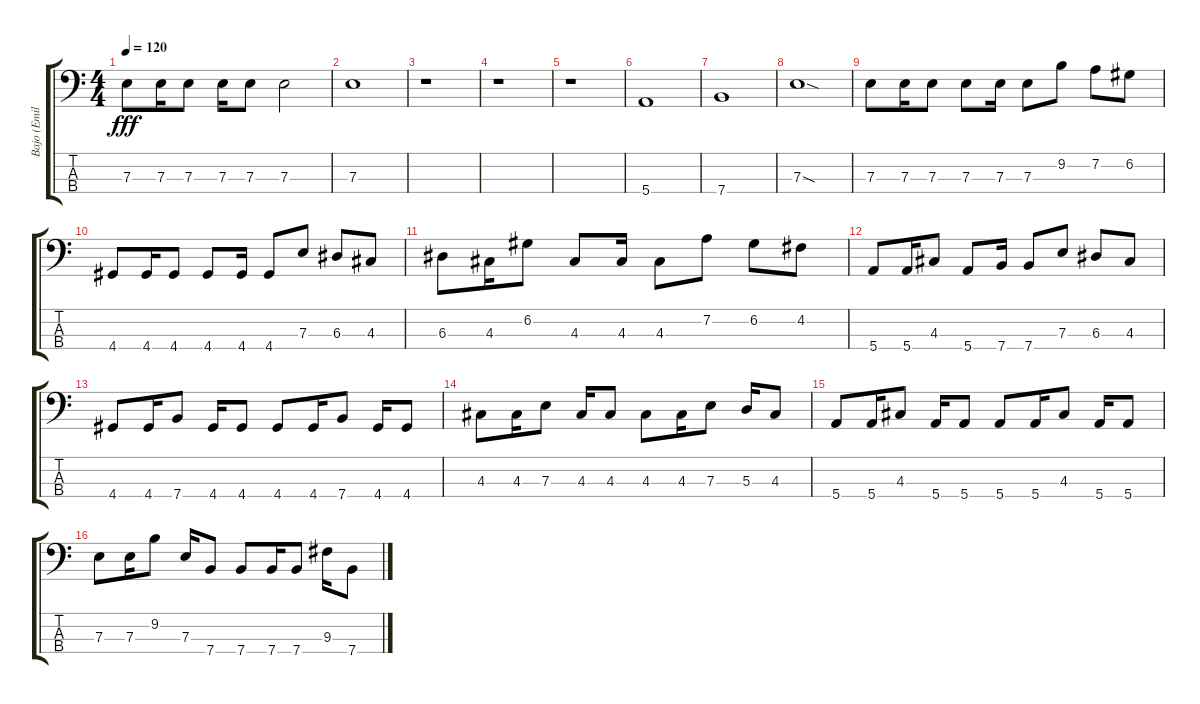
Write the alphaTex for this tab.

\track ("Bajo (Emilio Bruce)" "Bajo (Emil") {instrument electricbasspick}
\staff {score tabs}
\tuning (G2 D2 A1 E1) {hide}
\ts (4 4)
\tempo 120
\clef f4
\ks c
7.3.8{dy fff} 7.3.16 7.3.8 7.3.16 7.3.8 7.3.2 |
7.3.1 |
r.1 |
r.1 |
r.1 |
5.4.1 |
7.4.1 |
7.3{sod}.1 |
7.3.8 7.3.16 7.3.8 7.3.8 7.3.16 7.3.8 9.2.8 7.2.8 6.2.8 |
4.4.8 4.4.16 4.4.8 4.4.8 4.4.16 4.4.8 7.3.8 6.3.8 4.3.8 |
6.3.8 4.3.16 6.2.8 4.3.8 4.3.16 4.3.8 7.2.8 6.2.8 4.2.8 |
5.4.8 5.4.16 4.3.8 5.4.8 7.4.16 7.4.8 7.3.8 6.3.8 4.3.8 |
4.4.8 4.4.16 7.4.8 4.4.16 4.4.8 4.4.8 4.4.16 7.4.8 4.4.16 4.4.8 |
4.3.8 4.3.16 7.3.8 4.3.16 4.3.8 4.3.8 4.3.16 7.3.8 5.3.16 4.3.8 |
5.4.8 5.4.16 4.3.8 5.4.16 5.4.8 5.4.8 5.4.16 4.3.8 5.4.16 5.4.8 |
7.3.8 7.3.16 9.2.8 7.3.16 7.4.8 7.4.8 7.4.16 7.4.8 9.3.16 7.4.8
